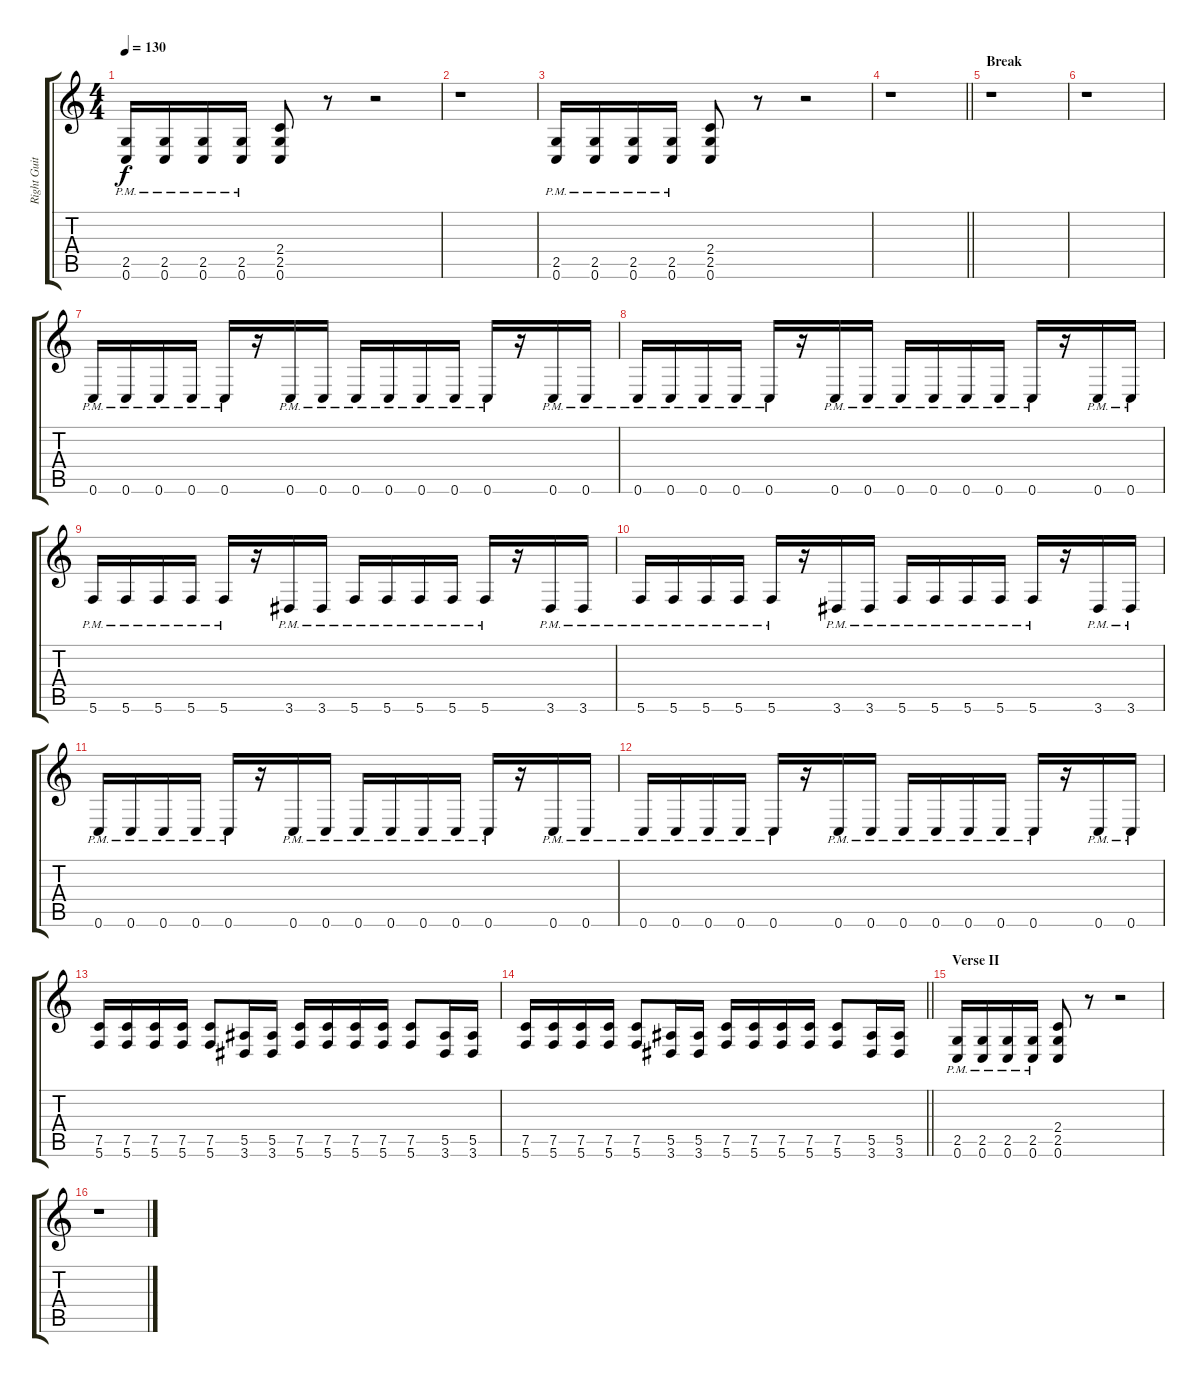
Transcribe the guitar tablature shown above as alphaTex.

\track ("Right Guitar" "Right Guit") {instrument distortionguitar}
\staff {score tabs}
\tuning (C4 G3 Eb3 Bb2 F2 C2) {hide}
\ts (4 4)
\tempo 130
\clef g2
\ks c
(2.5{pm} 0.6{pm}).16{dy f} (2.5{pm} 0.6{pm}).16 (2.5{pm} 0.6{pm}).16 (2.5{pm} 0.6{pm}).16 (2.4 2.5 0.6).8 r.8 r.2 |
r.1 |
(2.5{pm} 0.6{pm}).16 (2.5{pm} 0.6{pm}).16 (2.5{pm} 0.6{pm}).16 (2.5{pm} 0.6{pm}).16 (2.4 2.5 0.6).8 r.8 r.2 |
\barLineRight lightlight
r.1 |
\section ("" "Break")
r.1 |
r.1 |
0.6{pm}.16 0.6{pm}.16 0.6{pm}.16 0.6{pm}.16 0.6{pm}.16 r.16 0.6{pm}.16 0.6{pm}.16 0.6{pm}.16 0.6{pm}.16 0.6{pm}.16 0.6{pm}.16 0.6{pm}.16 r.16 0.6{pm}.16 0.6{pm}.16 |
0.6{pm}.16 0.6{pm}.16 0.6{pm}.16 0.6{pm}.16 0.6{pm}.16 r.16 0.6{pm}.16 0.6{pm}.16 0.6{pm}.16 0.6{pm}.16 0.6{pm}.16 0.6{pm}.16 0.6{pm}.16 r.16 0.6{pm}.16 0.6{pm}.16 |
5.6{pm}.16 5.6{pm}.16 5.6{pm}.16 5.6{pm}.16 5.6{pm}.16 r.16 3.6{pm}.16 3.6{pm}.16 5.6{pm}.16 5.6{pm}.16 5.6{pm}.16 5.6{pm}.16 5.6{pm}.16 r.16 3.6{pm}.16 3.6{pm}.16 |
5.6{pm}.16 5.6{pm}.16 5.6{pm}.16 5.6{pm}.16 5.6{pm}.16 r.16 3.6{pm}.16 3.6{pm}.16 5.6{pm}.16 5.6{pm}.16 5.6{pm}.16 5.6{pm}.16 5.6{pm}.16 r.16 3.6{pm}.16 3.6{pm}.16 |
0.6{pm}.16 0.6{pm}.16 0.6{pm}.16 0.6{pm}.16 0.6{pm}.16 r.16 0.6{pm}.16 0.6{pm}.16 0.6{pm}.16 0.6{pm}.16 0.6{pm}.16 0.6{pm}.16 0.6{pm}.16 r.16 0.6{pm}.16 0.6{pm}.16 |
0.6{pm}.16 0.6{pm}.16 0.6{pm}.16 0.6{pm}.16 0.6{pm}.16 r.16 0.6{pm}.16 0.6{pm}.16 0.6{pm}.16 0.6{pm}.16 0.6{pm}.16 0.6{pm}.16 0.6{pm}.16 r.16 0.6{pm}.16 0.6{pm}.16 |
(7.5 5.6).16 (7.5 5.6).16 (7.5 5.6).16 (7.5 5.6).16 (7.5 5.6).8 (5.5 3.6).16 (5.5 3.6).16 (7.5 5.6).16 (7.5 5.6).16 (7.5 5.6).16 (7.5 5.6).16 (7.5 5.6).8 (5.5 3.6).16 (5.5 3.6).16 |
\barLineRight lightlight
(7.5 5.6).16 (7.5 5.6).16 (7.5 5.6).16 (7.5 5.6).16 (7.5 5.6).8 (5.5 3.6).16 (5.5 3.6).16 (7.5 5.6).16 (7.5 5.6).16 (7.5 5.6).16 (7.5 5.6).16 (7.5 5.6).8 (5.5 3.6).16 (5.5 3.6).16 |
\section ("" "Verse II")
(2.5{pm} 0.6{pm}).16 (2.5{pm} 0.6{pm}).16 (2.5{pm} 0.6{pm}).16 (2.5{pm} 0.6{pm}).16 (2.4 2.5 0.6).8 r.8 r.2 |
r.1
